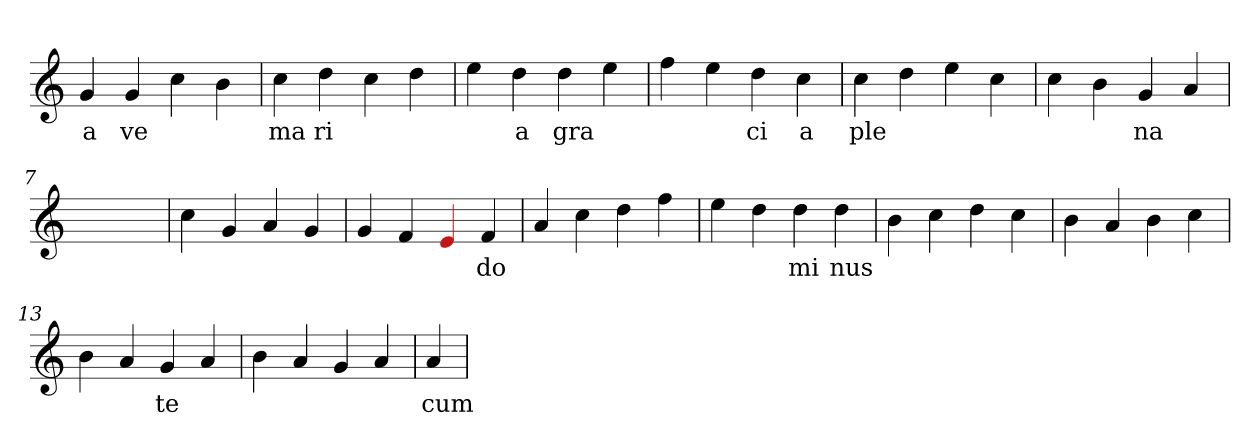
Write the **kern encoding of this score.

**kern	**text
*part1	*part1
*staff1	*staff1
*clefG2	*
=1	=1
4g	a
4g	ve
4cc	.
4b	.
=2	=2
4cc	ma
4dd	ri
4cc	.
4dd	.
=3	=3
4ee	.
4dd	a
4dd	gra
4ee	.
=4	=4
4ff	.
4ee	.
4dd	ci
4cc	a
=5	=5
4cc	ple
4dd	.
4ee	.
4cc	.
=6	=6
4cc	.
4b	.
4g	na
4a	.
=7	=7
1ryy	.
=7	=7
4cc	.
4g	.
4a	.
4g	.
=8	=8
4g	.
4f	.
4Re	.
4f	do
=9	=9
4a	.
4cc	.
4dd	.
4ff	.
=10	=10
4ee	.
4dd	.
4dd	mi
4dd	nus
=11	=11
4b	.
4cc	.
4dd	.
4cc	.
=12	=12
4b	.
4a	.
4b	.
4cc	.
=13	=13
4b	.
4a	.
4g	te
4a	.
=14	=14
4b	.
4a	.
4g	.
4a	.
=15	=15
4a	cum
=	=
*-	*-
